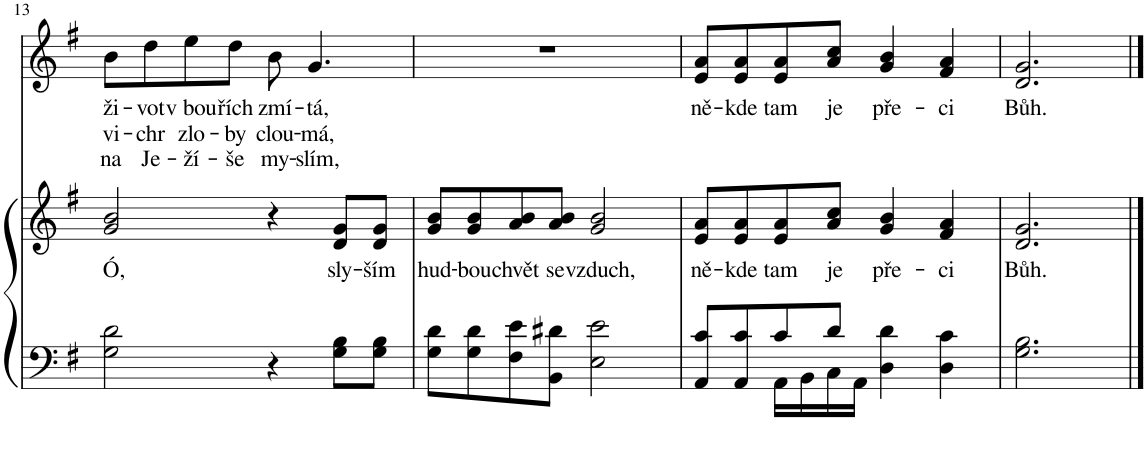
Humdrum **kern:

**kern	**kern	**text	**kern	**text	**text	**text
*part2	*part2	*part2	*part1	*part1	*part1	*part1
*staff3	*staff2	*staff2	*staff1	*staff1	*staff1	*staff1
*I"Pipe Organ	*	*	*I"Voice	*	*	*
*I'P Org	*	*	*	*	*	*
!!LO:PB:g=z
*clefF4	*clefG2	*	*clefG2	*	*	*
*k[f#]	*k[f#]	*	*k[f#]	*	*	*
*M4/4	*M4/4	*	*M4/4	*	*	*
=13	=13	=13	=13	=13	=13	=13
!	!	!LO:LY:b	!	!LO:LY:b	!LO:LY:b	!LO:LY:b
2G\ 2d\	2g/ 2b/	Ó,	8b\L	ži-	vi-	na
!	!	!	!	!LO:LY:b	!LO:LY:b	!LO:LY:b
.	.	.	8dd\	-vot	-chr	Je-
!	!	!	!	!LO:LY:b	!LO:LY:b	!LO:LY:b
.	.	.	8ee\	v bou-	zlo-	-ží-
!	!	!	!	!LO:LY:b	!LO:LY:b	!LO:LY:b
.	.	.	8dd\J	-řích	-by	-še
!	!	!	!	!LO:LY:b	!LO:LY:b	!LO:LY:b
4r	4r	.	8b\	zmí-	clou-	my-
!	!	!	!	!LO:LY:b	!LO:LY:b	!LO:LY:b
.	.	.	4.g/	-tá,	-má,	-slím,
!	!	!LO:LY:b	!	!	!	!
8G\ 8B\L	8d/ 8g/L	sly-	.	.	.	.
!	!	!LO:LY:b	!	!	!	!
8G\ 8B\J	8d/ 8g/J	-ším	.	.	.	.
=14	=14	=14	=14	=14	=14	=14
!	!	!LO:LY:b	!	!	!	!
8G\ 8d\L	8g/ 8b/L	hud-	1r	.	.	.
!	!	!LO:LY:b	!	!	!	!
8G\ 8d\	8g/ 8b/	-bou	.	.	.	.
!	!	!LO:LY:b	!	!	!	!
8F#\ 8e\	8a/ 8b/	chvět	.	.	.	.
!	!	!LO:LY:b	!	!	!	!
8BB\ 8d#X\J	8a/ 8b/J	se	.	.	.	.
!	!	!LO:LY:b	!	!	!	!
2E\ 2e\	2g/ 2b/	vzduch,	.	.	.	.
=15	=15	=15	=15	=15	=15	=15
*^	*	*	*	*	*	*
!	!	!	!LO:LY:b	!	!LO:LY:b	!	!
8AA/ 8c/L	4ryy	8e/ 8a/L	ně-	8e/ 8a/L	ně-	.	.
!	!	!	!LO:LY:b	!	!LO:LY:b	!	!
8AA/ 8c/	.	8e/ 8a/	-kde	8e/ 8a/	-kde	.	.
!	!	!	!LO:LY:b	!	!LO:LY:b	!	!
8c/	16AA\LL	8e/ 8a/	tam	8e/ 8a/	tam	.	.
.	16BB\	.	.	.	.	.	.
!	!	!	!LO:LY:b	!	!LO:LY:b	!	!
8d/J	16C\	8a/ 8cc/J	je	8a/ 8cc/J	je	.	.
.	16AA\JJ	.	.	.	.	.	.
!	!	!	!LO:LY:b	!	!LO:LY:b	!	!
4D\ 4d\	2ryy	4g/ 4b/	pře-	4g/ 4b/	pře-	.	.
!	!	!	!LO:LY:b	!	!LO:LY:b	!	!
4D\ 4c\	.	4f#/ 4a/	-ci	4f#/ 4a/	-ci	.	.
*v	*v	*	*	*	*	*	*
=16	=16	=16	=16	=16	=16	=16
!	!	!LO:LY:b	!	!LO:LY:b	!	!
2.G\ 2.B\	2.d/ 2.g/	Bůh.	2.d/ 2.g/	Bůh.	.	.
==	==	==	==	==	==	==
*-	*-	*-	*-	*-	*-	*-
